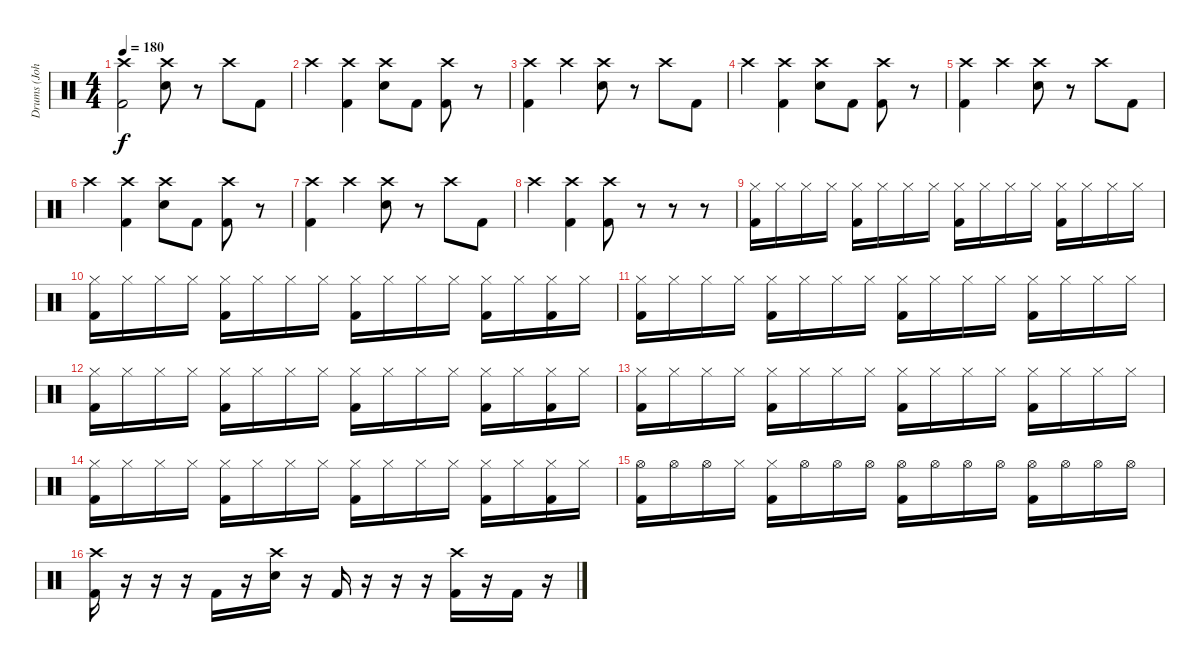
\track ("Drums (John)" "Drums (Joh") {instrument percussion}
\staff {score}
\articulation defaults
\ts (4 4)
\tempo 180
\clef neutral
\ks c
("Crash high (hit)" "Kick (hit) 2").2{dy f} ("Crash high (hit)" "Electric Snare (hit)").8 r.8 "Crash high (hit)".8 "Kick (hit) 2".8 |
"Crash high (hit)".4 ("Crash high (hit)" "Kick (hit) 2").4 ("Crash high (hit)" "Electric Snare (hit)").8 "Kick (hit) 2".8 ("Crash high (hit)" "Kick (hit) 2").8 r.8 |
("Crash high (hit)" "Kick (hit) 2").4 "Crash high (hit)".4 ("Crash high (hit)" "Electric Snare (hit)").8 r.8 "Crash high (hit)".8 "Kick (hit) 2".8 |
"Crash high (hit)".4 ("Crash high (hit)" "Kick (hit) 2").4 ("Crash high (hit)" "Electric Snare (hit)").8 "Kick (hit) 2".8 ("Crash high (hit)" "Kick (hit) 2").8 r.8 |
("Crash high (hit)" "Kick (hit) 2").4 "Crash high (hit)".4 ("Crash high (hit)" "Electric Snare (hit)").8 r.8 "Crash high (hit)".8 "Kick (hit) 2".8 |
"Crash high (hit)".4 ("Crash high (hit)" "Kick (hit) 2").4 ("Crash high (hit)" "Electric Snare (hit)").8 "Kick (hit) 2".8 ("Crash high (hit)" "Kick (hit) 2").8 r.8 |
("Crash high (hit)" "Kick (hit) 2").4 "Crash high (hit)".4 ("Crash high (hit)" "Electric Snare (hit)").8 r.8 "Crash high (hit)".8 "Kick (hit) 2".8 |
"Crash high (hit)".4 ("Crash high (hit)" "Kick (hit) 2").4 ("Crash high (hit)" "Kick (hit) 2").8 r.8 r.8 r.8 |
("Hi-Hat (closed)" "Kick (hit) 2").16 "Hi-Hat (closed)".16 "Hi-Hat (closed)".16 "Hi-Hat (closed)".16 ("Hi-Hat (closed)" "Kick (hit) 2").16 "Hi-Hat (closed)".16 "Hi-Hat (closed)".16 "Hi-Hat (closed)".16 ("Hi-Hat (closed)" "Kick (hit) 2").16 "Hi-Hat (closed)".16 "Hi-Hat (closed)".16 "Hi-Hat (closed)".16 ("Hi-Hat (closed)" "Kick (hit) 2").16 "Hi-Hat (closed)".16 "Hi-Hat (closed)".16 "Hi-Hat (closed)".16 |
("Hi-Hat (closed)" "Kick (hit) 2").16 "Hi-Hat (closed)".16 "Hi-Hat (closed)".16 "Hi-Hat (closed)".16 ("Hi-Hat (closed)" "Kick (hit) 2").16 "Hi-Hat (closed)".16 "Hi-Hat (closed)".16 "Hi-Hat (closed)".16 ("Hi-Hat (closed)" "Kick (hit) 2").16 "Hi-Hat (closed)".16 "Hi-Hat (closed)".16 "Hi-Hat (closed)".16 ("Hi-Hat (closed)" "Kick (hit) 2").16 "Hi-Hat (closed)".16 ("Hi-Hat (closed)" "Kick (hit) 2").16 "Hi-Hat (closed)".16 |
("Hi-Hat (closed)" "Kick (hit) 2").16 "Hi-Hat (closed)".16 "Hi-Hat (closed)".16 "Hi-Hat (closed)".16 ("Hi-Hat (closed)" "Kick (hit) 2").16 "Hi-Hat (closed)".16 "Hi-Hat (closed)".16 "Hi-Hat (closed)".16 ("Hi-Hat (closed)" "Kick (hit) 2").16 "Hi-Hat (closed)".16 "Hi-Hat (closed)".16 "Hi-Hat (closed)".16 ("Hi-Hat (closed)" "Kick (hit) 2").16 "Hi-Hat (closed)".16 "Hi-Hat (closed)".16 "Hi-Hat (closed)".16 |
("Hi-Hat (closed)" "Kick (hit) 2").16 "Hi-Hat (closed)".16 "Hi-Hat (closed)".16 "Hi-Hat (closed)".16 ("Hi-Hat (closed)" "Kick (hit) 2").16 "Hi-Hat (closed)".16 "Hi-Hat (closed)".16 "Hi-Hat (closed)".16 ("Hi-Hat (closed)" "Kick (hit) 2").16 "Hi-Hat (closed)".16 "Hi-Hat (closed)".16 "Hi-Hat (closed)".16 ("Hi-Hat (closed)" "Kick (hit) 2").16 "Hi-Hat (closed)".16 ("Hi-Hat (closed)" "Kick (hit) 2").16 "Hi-Hat (closed)".16 |
("Hi-Hat (closed)" "Kick (hit) 2").16 "Hi-Hat (closed)".16 "Hi-Hat (closed)".16 "Hi-Hat (closed)".16 ("Hi-Hat (closed)" "Kick (hit) 2").16 "Hi-Hat (closed)".16 "Hi-Hat (closed)".16 "Hi-Hat (closed)".16 ("Hi-Hat (closed)" "Kick (hit) 2").16 "Hi-Hat (closed)".16 "Hi-Hat (closed)".16 "Hi-Hat (closed)".16 ("Hi-Hat (closed)" "Kick (hit) 2").16 "Hi-Hat (closed)".16 "Hi-Hat (closed)".16 "Hi-Hat (closed)".16 |
("Hi-Hat (closed)" "Kick (hit) 2").16 "Hi-Hat (closed)".16 "Hi-Hat (closed)".16 "Hi-Hat (closed)".16 ("Hi-Hat (closed)" "Kick (hit) 2").16 "Hi-Hat (closed)".16 "Hi-Hat (closed)".16 "Hi-Hat (closed)".16 ("Hi-Hat (closed)" "Kick (hit) 2").16 "Hi-Hat (closed)".16 "Hi-Hat (closed)".16 "Hi-Hat (closed)".16 ("Hi-Hat (closed)" "Kick (hit) 2").16 "Hi-Hat (closed)".16 ("Hi-Hat (closed)" "Kick (hit) 2").16 "Hi-Hat (closed)".16 |
("Hi-Hat (open)" "Kick (hit) 2").16 "Hi-Hat (open)".16 "Hi-Hat (open)".16 "Hi-Hat (closed)".16 ("Hi-Hat (closed)" "Kick (hit) 2").16 "Hi-Hat (open)".16 "Hi-Hat (open)".16 "Hi-Hat (open)".16 ("Hi-Hat (open)" "Kick (hit) 2").16 "Hi-Hat (open)".16 "Hi-Hat (open)".16 "Hi-Hat (open)".16 ("Hi-Hat (open)" "Kick (hit) 2").16 "Hi-Hat (open)".16 "Hi-Hat (open)".16 "Hi-Hat (open)".16 |
("Crash high (hit)" "Kick (hit) 2").16 r.16 r.16 r.16 "Kick (hit) 2".16 r.16 ("Crash high (hit)" "Electric Snare (hit)").16 r.16 "Kick (hit) 2".16 r.16 r.16 r.16 ("Crash high (hit)" "Kick (hit) 2").16 r.16 "Kick (hit) 2".16 r.16
